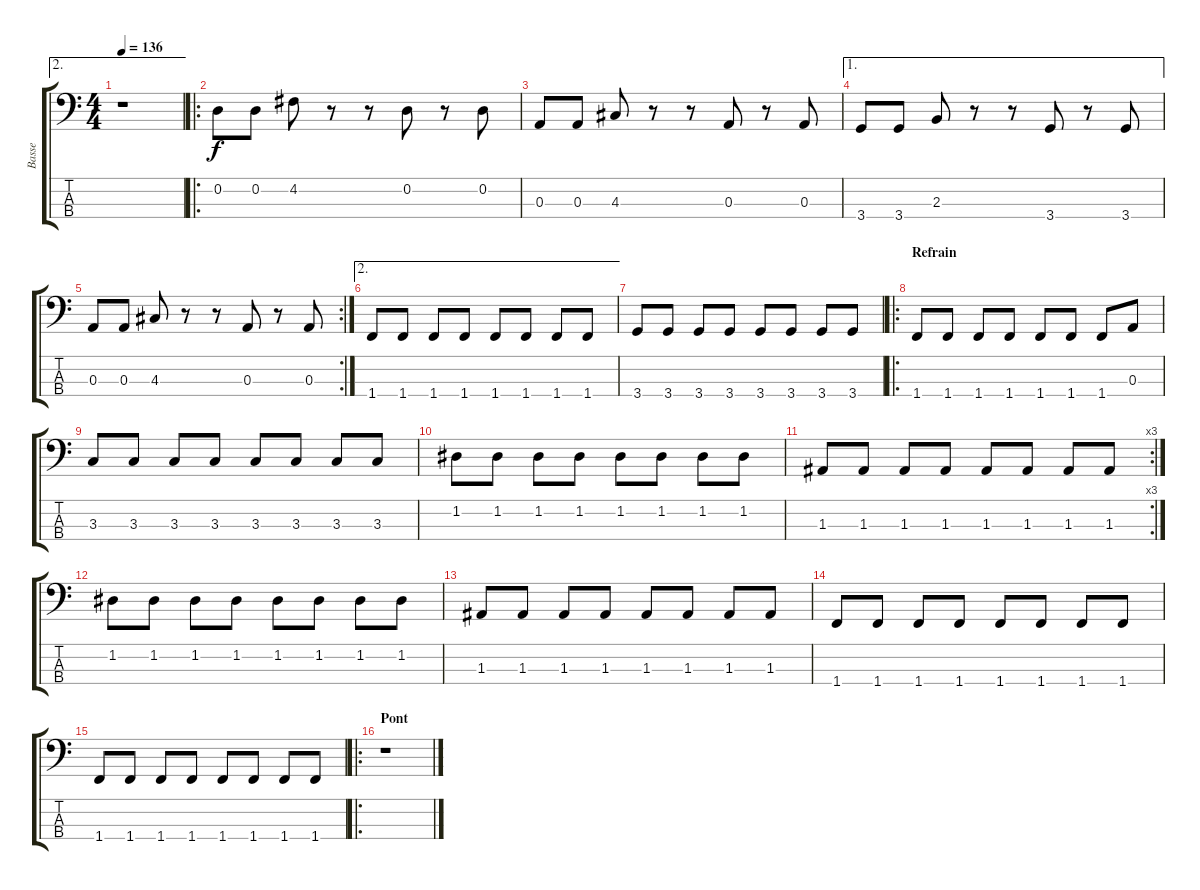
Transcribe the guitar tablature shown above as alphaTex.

\track ("Basse" "Basse") {instrument electricbassfinger}
\staff {score tabs}
\tuning (G2 D2 A1 E1) {hide}
\ae 2
\ts (4 4)
\tempo 136
\clef f4
\ks c
r.1{dy f} |
\ro
0.2.8 0.2.8 4.2.8 r.8 r.8 0.2.8 r.8 0.2.8 |
0.3.8 0.3.8 4.3.8 r.8 r.8 0.3.8 r.8 0.3.8 |
\ae 1
3.4.8 3.4.8 2.3.8 r.8 r.8 3.4.8 r.8 3.4.8 |
\rc 2
0.3.8 0.3.8 4.3.8 r.8 r.8 0.3.8 r.8 0.3.8 |
\ae 2
1.4.8 1.4.8 1.4.8 1.4.8 1.4.8 1.4.8 1.4.8 1.4.8 |
3.4.8 3.4.8 3.4.8 3.4.8 3.4.8 3.4.8 3.4.8 3.4.8 |
\ro
\section ("" "Refrain")
1.4.8 1.4.8 1.4.8 1.4.8 1.4.8 1.4.8 1.4.8 0.3.8 |
3.3.8 3.3.8 3.3.8 3.3.8 3.3.8 3.3.8 3.3.8 3.3.8 |
1.2.8 1.2.8 1.2.8 1.2.8 1.2.8 1.2.8 1.2.8 1.2.8 |
\rc 3
1.3.8 1.3.8 1.3.8 1.3.8 1.3.8 1.3.8 1.3.8 1.3.8 |
1.2.8 1.2.8 1.2.8 1.2.8 1.2.8 1.2.8 1.2.8 1.2.8 |
1.3.8 1.3.8 1.3.8 1.3.8 1.3.8 1.3.8 1.3.8 1.3.8 |
1.4.8 1.4.8 1.4.8 1.4.8 1.4.8 1.4.8 1.4.8 1.4.8 |
1.4.8 1.4.8 1.4.8 1.4.8 1.4.8 1.4.8 1.4.8 1.4.8 |
\ro
\section ("" "Pont")
r.1
